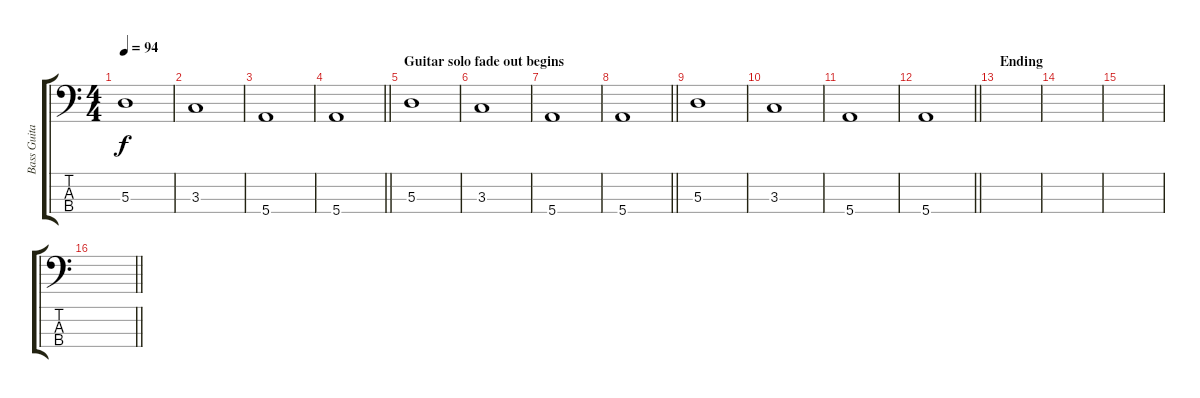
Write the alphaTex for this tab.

\track ("Bass Guitar" "Bass Guita") {instrument electricbassfinger}
\staff {score tabs}
\tuning (G2 D2 A1 E1) {hide}
\ts (4 4)
\tempo 94
\clef f4
\ks c
5.3.1{dy f} |
3.3.1 |
5.4.1 |
\barLineRight lightlight
5.4.1 |
\section ("" "Guitar solo fade out begins")
5.3.1 |
3.3.1 |
5.4.1 |
\barLineRight lightlight
5.4.1 |
5.3.1 |
3.3.1 |
5.4.1 |
\barLineRight lightlight
5.4.1 |
\section ("" "Ending")
|
|
|
\barLineRight lightlight
